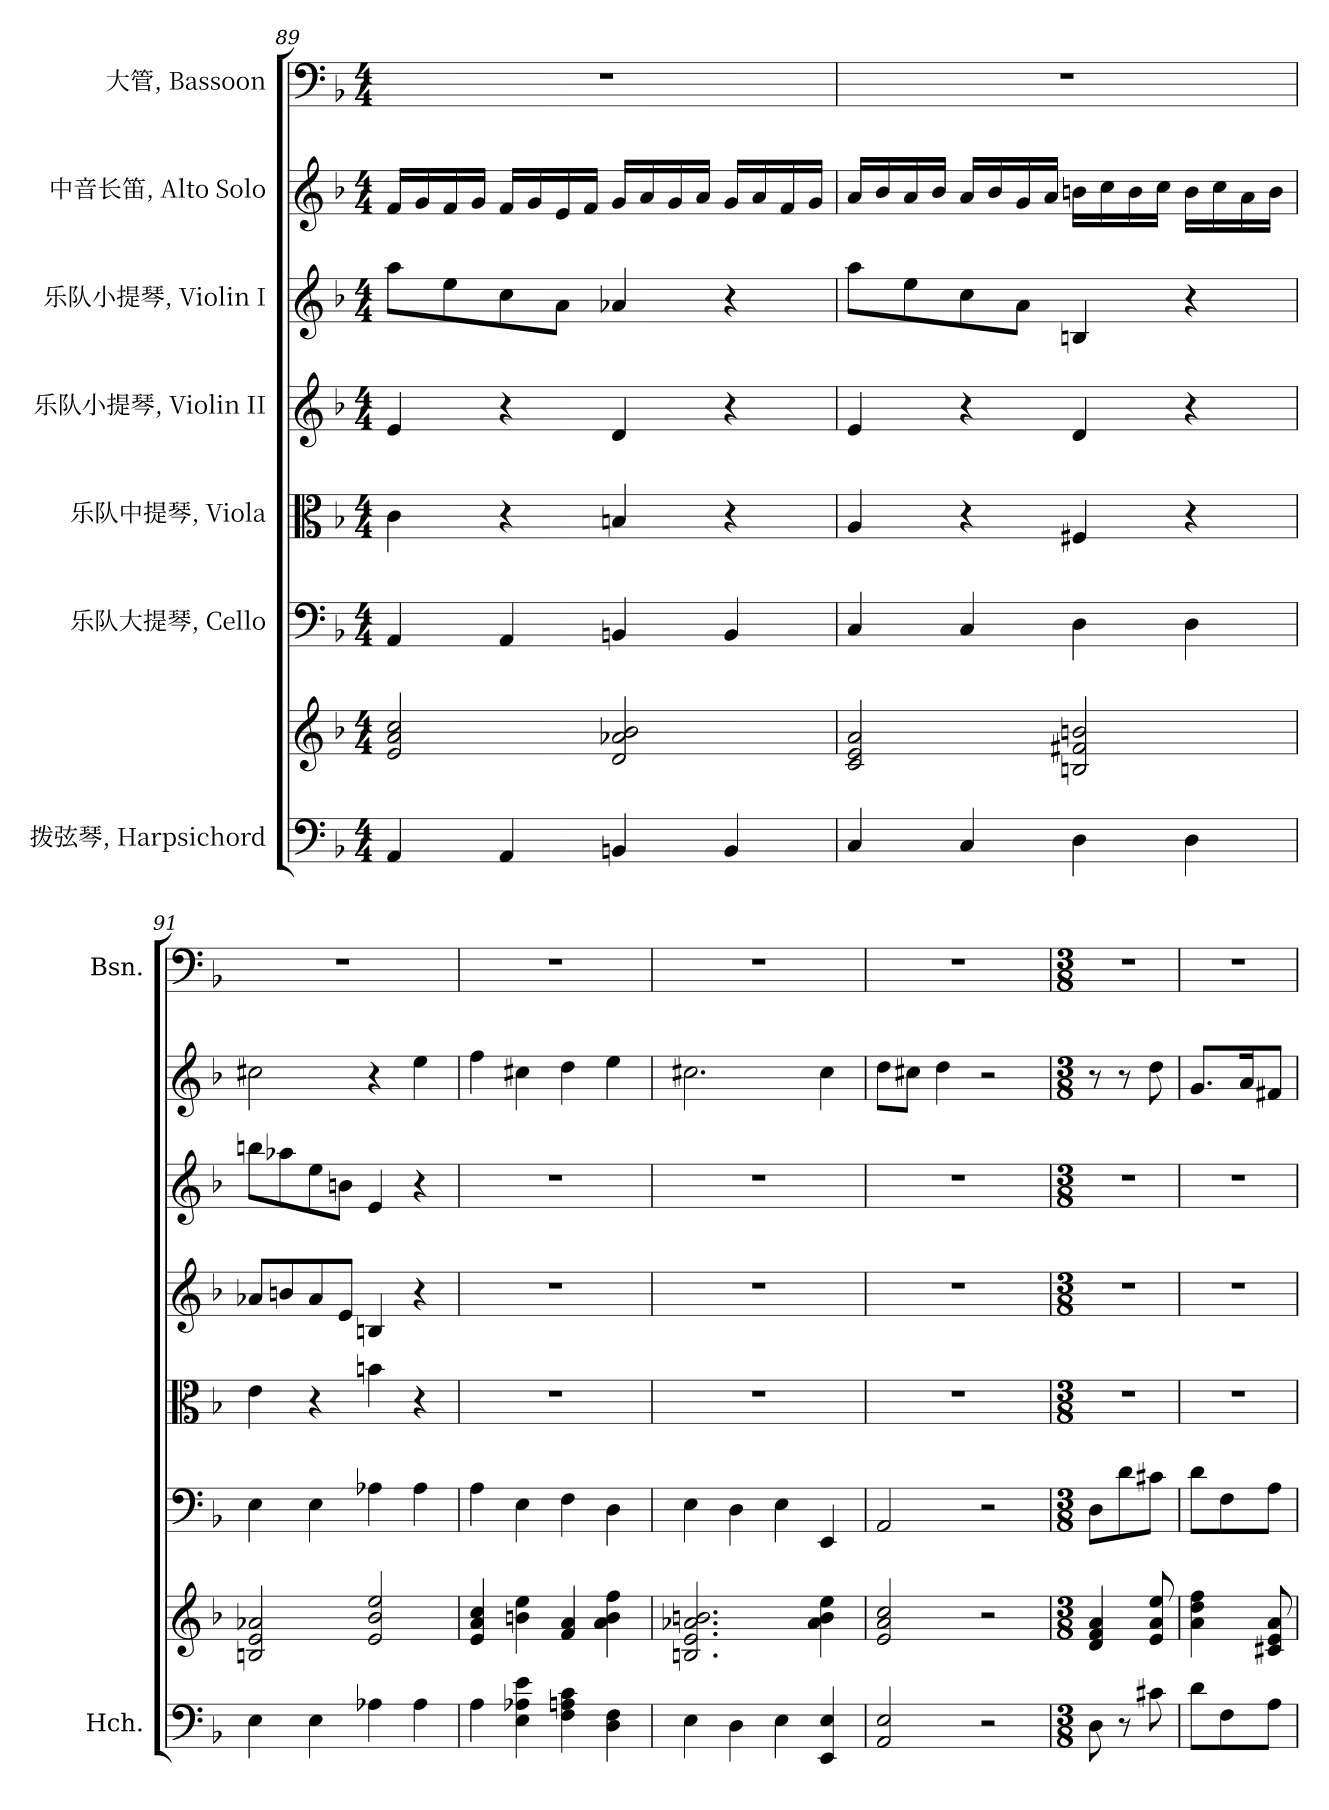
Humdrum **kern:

**kern	**kern	**kern	**kern	**kern	**kern	**kern	**kern
*part7	*part7	*part6	*part5	*part4	*part3	*part2	*part1
*staff8	*staff7	*staff6	*staff5	*staff4	*staff3	*staff2	*staff1
*I"拨弦琴, Harpsichord	*	*I"乐队大提琴, Cello	*I"乐队中提琴, Viola	*I"乐队小提琴, Violin II	*I"乐队小提琴, Violin I	*I"中音长笛, Alto Solo	*I"大管, Bassoon
*I'Hch.	*	*	*	*	*	*	*I'Bsn.
*clefF4	*clefG2	*clefF4	*clefC3	*clefG2	*clefG2	*clefG2	*clefF4
*	*	*	*	*	*	*ITrd3c5	*
*k[b-]	*k[b-]	*k[b-]	*k[b-]	*k[b-]	*k[b-]	*k[]	*k[b-]
*M4/4	*M4/4	*M4/4	*M4/4	*M4/4	*M4/4	*M4/4	*M4/4
=89	=89	=89	=89	=89	=89	=89	=89
4AA/	2e/ 2a/ 2cc/	4AA/	4c\	4e/	8aa\L	16c/LL	1r
.	.	.	.	.	.	16d/	.
.	.	.	.	.	8ee\	16c/	.
.	.	.	.	.	.	16d/JJ	.
4AA/	.	4AA/	4r	4r	8cc\	16c/LL	.
.	.	.	.	.	.	16d/	.
.	.	.	.	.	8a\J	16B/	.
.	.	.	.	.	.	16c/JJ	.
4BBn/	2d/ 2a-X/ 2b-/	4BBn/	4Bn/	4d/	4a-X/	16d/LL	.
.	.	.	.	.	.	16e/	.
.	.	.	.	.	.	16d/	.
.	.	.	.	.	.	16e/JJ	.
4BB/	.	4BB/	4r	4r	4r	16d/LL	.
.	.	.	.	.	.	16e/	.
.	.	.	.	.	.	16c/	.
.	.	.	.	.	.	16d/JJ	.
!!LO:PB:g=z
=90	=90	=90	=90	=90	=90	=90	=90
4C/	2c/ 2e/ 2a/	4C/	4A/	4e/	8aa\L	16e/LL	1r
.	.	.	.	.	.	16f/	.
.	.	.	.	.	8ee\	16e/	.
.	.	.	.	.	.	16f/JJ	.
4C/	.	4C/	4r	4r	8cc\	16e/LL	.
.	.	.	.	.	.	16f/	.
.	.	.	.	.	8a\J	16d/	.
.	.	.	.	.	.	16e/JJ	.
4D\	2Bn/ 2f#X/ 2bn/	4D\	4F#X/	4d/	4Bn/	16f#X\LL	.
.	.	.	.	.	.	16g\	.
.	.	.	.	.	.	16f#\	.
.	.	.	.	.	.	16g\JJ	.
4D\	.	4D\	4r	4r	4r	16f#\LL	.
.	.	.	.	.	.	16g\	.
.	.	.	.	.	.	16e\	.
.	.	.	.	.	.	16f#\JJ	.
=91	=91	=91	=91	=91	=91	=91	=91
4E\	2Bn/ 2e/ 2a-X/	4E\	4e\	8a-X/L	8bbn\L	2g#X\	1r
.	.	.	.	8bn/	8aa-X\	.	.
4E\	.	4E\	4r	8a-/	8ee\	.	.
.	.	.	.	8e/J	8bn\J	.	.
4A-X\	2e/ 2b-/ 2ee/	4A-X\	4bn\	4Bn/	4e/	4r	.
4A-\	.	4A-\	4r	4r	4r	4b\	.
=92	=92	=92	=92	=92	=92	=92	=92
4A\	4e/ 4a/ 4cc/	4A\	1r	1r	1r	4cc\	1r
4E\ 4A-X\ 4e\	4bn\ 4ee\	4E\	.	.	.	4g#X\	.
4F\ 4An\ 4c\	4f/ 4a/	4F\	.	.	.	4a\	.
4D\ 4F\	4a\ 4b\ 4ff\	4D\	.	.	.	4b\	.
=93	=93	=93	=93	=93	=93	=93	=93
4E\	2.Bn/ 2.e/ 2.a-X/ 2.bn/	4E\	1r	1r	1r	2.g#X\	1r
4D\	.	4D\	.	.	.	.	.
4E\	.	4E\	.	.	.	.	.
4EE/ 4E/	4a-\ 4b\ 4ee\	4EE/	.	.	.	4g#\	.
!!LO:PB:g=z
=94	=94	=94	=94	=94	=94	=94	=94
2AA/ 2E/	2e/ 2a/ 2cc/	2AA/	1r	1r	1r	8a\L	1r
.	.	.	.	.	.	8g#X\J	.
.	.	.	.	.	.	4a\	.
2r	2r	2r	.	.	.	2r	.
=95	=95	=95	=95	=95	=95	=95	=95
*M3/8	*M3/8	*M3/8	*M3/8	*M3/8	*M3/8	*M3/8	*M3/8
*	*	*	*	*	*	*	*MM70
8D\	4d/ 4f/ 4a/	8D\L	4.r	4.r	4.r	8r	4.r
8r	.	8d\	.	.	.	8r	.
8c#X\	8e/ 8a/ 8ee/	8c#X\J	.	.	.	8a\	.
=96	=96	=96	=96	=96	=96	=96	=96
8d\L	4a\ 4dd\ 4ff\	8d\L	4.r	4.r	4.r	8.d/L	4.r
8F\	.	8F\	.	.	.	.	.
.	.	.	.	.	.	16e/K	.
8A\J	8c#X/ 8e/ 8a/	8A\J	.	.	.	8c#X/J	.
=	=	=	=	=	=	=	=
*-	*-	*-	*-	*-	*-	*-	*-
